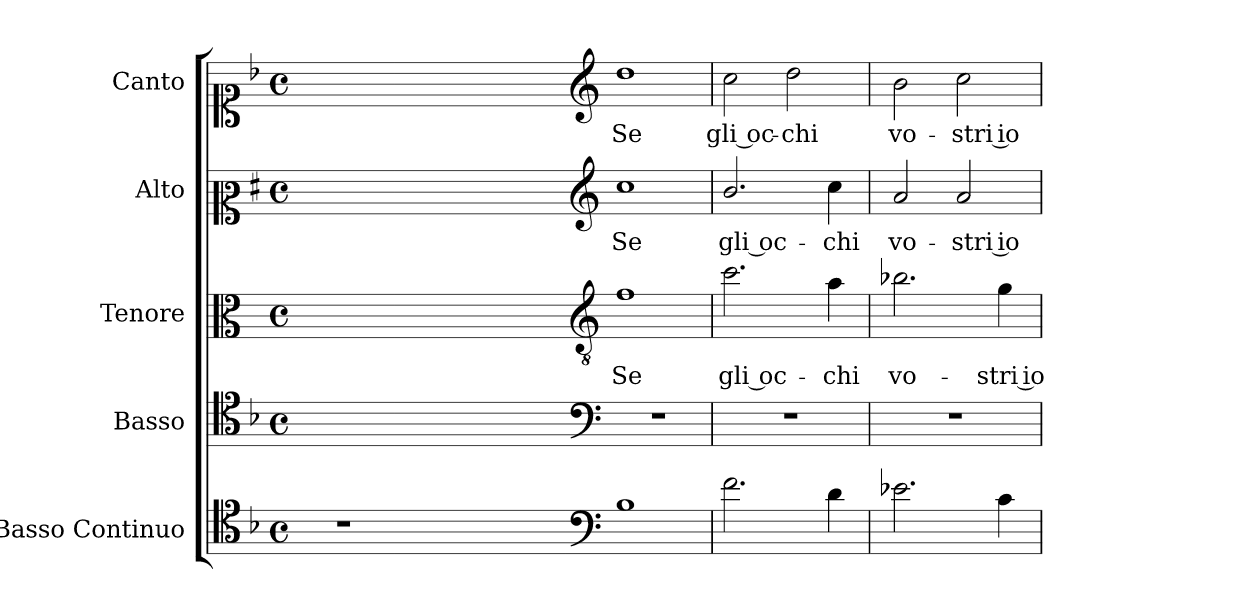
**kern	**kern	**kern	**text	**kern	**text	**kern	**text
*part5	*part4	*part3	*part3	*part2	*part2	*part1	*part1
*staff5	*staff4	*staff3	*staff3	*staff2	*staff2	*staff1	*staff1
*I"Basso Continuo	*I"Basso	*I"Tenore	*	*I"Alto	*	*I"Canto	*
*I'BC	*I'B	*I'T	*	*I'A	*	*I'C	*
*clefC4	*clefC4	*clefC3	*	*clefC2	*	*clefC1	*
*	*	*ITrd4c7	*	*ITrd1c2	*	*	*
*k[b-]	*k[b-]	*k[b-]	*	*k[b-]	*	*k[b-]	*
*F:	*F:	*F:	*	*F:	*	*F:	*
*M4/4	*M4/4	*M4/4	*	*M4/4	*	*M4/4	*
*met(c)	*met(c)	*met(c)	*	*met(c)	*	*met(c)	*
=	=	=	=	=	=	=	=
1r	1ryy	1ryy	.	1ryy	.	1ryy	.
=1X-	=1X-	=1X-	=1X-	=1X-	=1X-	=1X-	=1X-
4ryy	4ryy	4ryy	.	4ryy	.	4ryy	.
4ryy	4ryy	4ryy	.	4ryy	.	4ryy	.
4ryy	4ryy	4ryy	.	4ryy	.	4ryy	.
4ryy	4ryy	4ryy	.	4ryy	.	4ryy	.
=1-	=1-	=1-	=1-	=1-	=1-	=1-	=1-
*clefF4	*clefF4	*clefGv2	*	*clefG2	*	*clefG2	*
!	!	!	!LO:LY:b	!	!	!	!
!	!	!	!	!	!LO:LY:b	!	!
!	!	!	!	!	!	!	!LO:LY:b
1B-	1r	1B-	Se	1b-	Se	1dd	Se
=2	=2	=2	=2	=2	=2	=2	=2
!	!	!	!LO:LY:b	!	!	!	!
!	!	!	!	!	!LO:LY:b	!	!
!	!	!	!	!	!	!	!LO:LY:b
2.f\	1r	2.f\	gli oc-	2.a/	gli oc-	2cc\	gli oc-
!	!	!	!	!	!	!	!LO:LY:b
.	.	.	.	.	.	2dd\	-chi
!	!	!	!LO:LY:b	!	!	!	!
!	!	!	!	!	!LO:LY:b	!	!
4d\	.	4d\	-chi	4b-\	-chi	.	.
=3	=3	=3	=3	=3	=3	=3	=3
!	!	!	!LO:LY:b	!	!	!	!
!	!	!	!	!	!LO:LY:b	!	!
!	!	!	!	!	!	!	!LO:LY:b
2.e-X\	1r	2.e-X\	vo-	2g/	vo-	2b-\	vo-
!	!	!	!	!	!LO:LY:b	!	!
!	!	!	!	!	!	!	!LO:LY:b
.	.	.	.	2g/	-stri io	2cc\	-stri io
!	!	!	!LO:LY:b	!	!	!	!
4c\	.	4c\	-stri io	.	.	.	.
=	=	=	=	=	=	=	=
*-	*-	*-	*-	*-	*-	*-	*-
